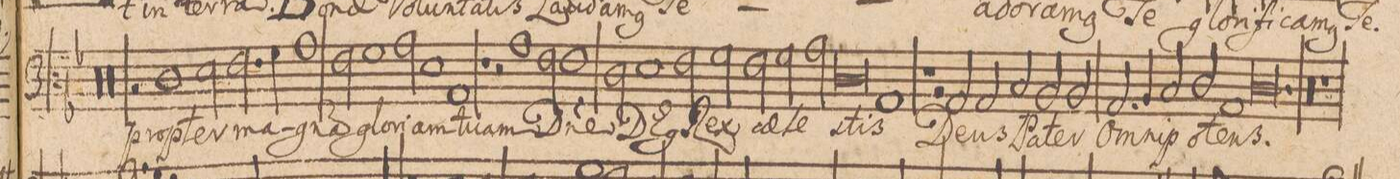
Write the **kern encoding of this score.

**kern	**text
*I"BASSVS.	*
*clefF3	*
*k[b-]	*
*met(C|)	*
*M2/1	*
=24-	=24-
00r	.
=25-	=25-
=26-	=26-
00r	.
=27-	=27-
=28-	=28-
2rD	.
1F\	prop-
2G\	-ter
=29-	=29-
2.A\	ma-
4B-\	.
1c	-gna(m)
=30-	=30-
2A\	glo-
1B-\	-ri-
2c\	-am
=31-	=31-
1G	tu-
1C	-am
=32-	=32-
1r	.
2r	.
1c\	D(o-
=33-	=33-
2A\	-mi)-
1A	-ne
=34-	=34-
2F\	DE-
1G\	-(us)
2A\	Rex
=35-	=35-
2B-\	.
2A\	coe-
2B-\	-le-
2c\	.
=36-	=36-
0F	.
=37-	=37-
1C	-stis
1r	.
=38-	=38-
2rE	.
2C/	De-
2C/	-us
2E/	Pa-
=39-	=39-
2D/	.
2D/	-ter
2.C/	O-
4D/	.
=40-	=40-
2E/	-mni-
2F/	-po-
1C	.
=41-	=41-
0.F	-tens.
=42-	=42-
00r	.
=43-	=43-
=44-	=44-
1r	.
=45-	=45-
*-	*-
